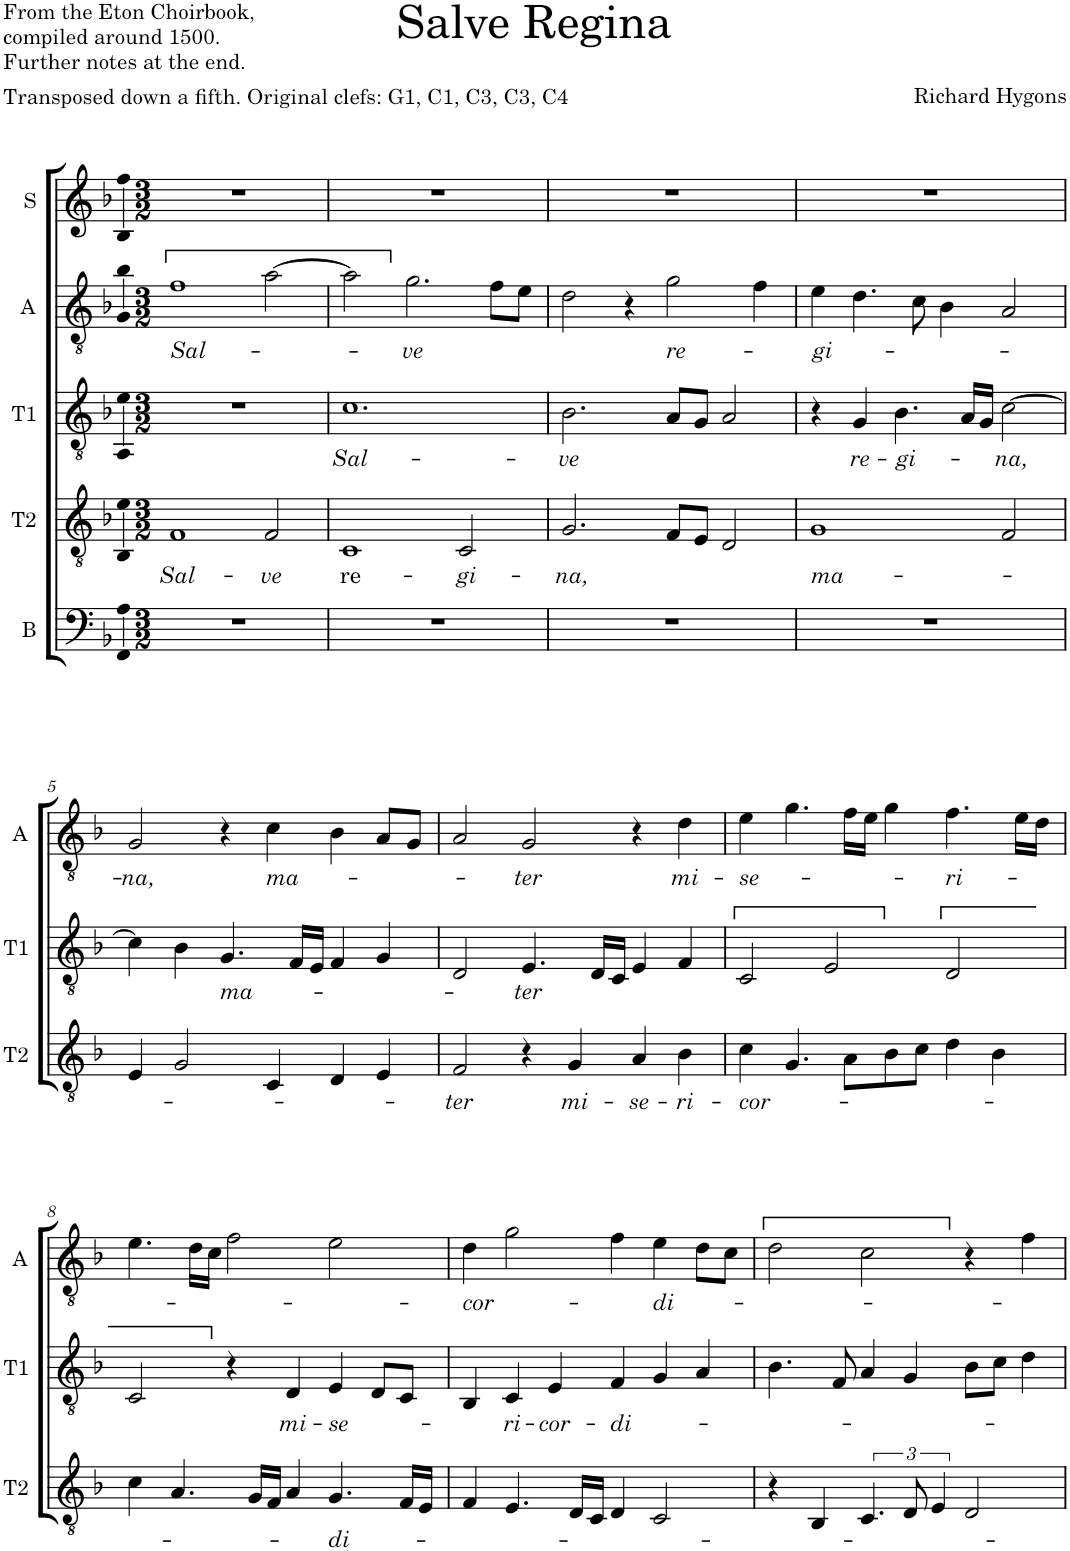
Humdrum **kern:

**kern	**kern	**text	**kern	**text	**kern	**text	**kern
*part5	*part4	*part4	*part3	*part3	*part2	*part2	*part1
*staff5	*staff4	*staff4	*staff3	*staff3	*staff2	*staff2	*staff1
*I"B	*I"T2	*	*I"T1	*	*I"A	*	*I"S
*I'B	*I'T2	*	*I'T1	*	*I'A	*	*I'S
*clefF4	*clefGv2	*	*clefGv2	*	*clefGv2	*	*clefG2
*k[b-]	*k[b-]	*	*k[b-]	*	*k[b-]	*	*k[b-]
*M3/2	*M3/2	*	*M3/2	*	*M3/2	*	*M3/2
=1	=1	=1	=1	=1	=1	=1	=1
!	!	!LO:LY:b	!	!	!	!LO:LY:b	!
1.r	1F	Sal-	1.r	.	1f	Sal-	1.r
!	!	!LO:LY:b	!	!	!	!	!
.	2F/	-ve	.	.	[2a\	.	.
=2	=2	=2	=2	=2	=2	=2	=2
!	!	!LO:LY:b	!	!LO:LY:b	!	!	!
1.r	1C	re-	1.c	Sal-	2a\]	.	1.r
!	!	!	!	!	!	!LO:LY:b	!
.	.	.	.	.	2.g\	-ve	.
!	!	!LO:LY:b	!	!	!	!	!
.	2C/	-gi-	.	.	.	.	.
.	.	.	.	.	8f\L	.	.
.	.	.	.	.	8e\J	.	.
=3	=3	=3	=3	=3	=3	=3	=3
!	!	!LO:LY:b	!	!LO:LY:b	!	!	!
1.r	2.G/	-na,	2.B-\	-ve	2d\	.	1.r
.	.	.	.	.	4r	.	.
!	!	!	!	!	!	!LO:LY:b	!
.	8F/L	.	8A/L	.	2g\	re-	.
.	8E/J	.	8G/J	.	.	.	.
.	2D/	.	2A/	.	.	.	.
.	.	.	.	.	4f\	.	.
=4	=4	=4	=4	=4	=4	=4	=4
!	!	!LO:LY:b	!	!	!	!LO:LY:b	!
1.r	1G	ma-	4r	.	4e\	-gi-	1.r
!	!	!	!	!LO:LY:b	!	!	!
.	.	.	4G/	re-	4.d\	.	.
!	!	!	!	!LO:LY:b	!	!	!
.	.	.	4.B-\	-gi-	.	.	.
.	.	.	.	.	8c\	.	.
.	.	.	.	.	4B-\	.	.
.	.	.	16A/LL	.	.	.	.
.	.	.	16G/JJ	.	.	.	.
!	!	!	!	!LO:LY:b	!	!	!
.	2F/	.	[2c\	-na,	2A/	.	.
!!LO:LB:g=z
=5	=5	=5	=5	=5	=5	=5	=5
!	!	!	!	!	!	!LO:LY:b	!
1.r	4E/	.	4c\]	.	2G/	-na,	1.r
.	2G/	.	4B-\	.	.	.	.
!	!	!	!	!LO:LY:b	!	!	!
.	.	.	4.G/	ma-	4r	.	.
!	!	!	!	!	!	!LO:LY:b	!
.	4C/	.	.	.	4c\	ma-	.
.	.	.	16F/LL	.	.	.	.
.	.	.	16E/JJ	.	.	.	.
.	4D/	.	4F/	.	4B-\	.	.
.	4E/	.	4G/	.	8A/L	.	.
.	.	.	.	.	8G/J	.	.
=6	=6	=6	=6	=6	=6	=6	=6
!	!	!LO:LY:b	!	!	!	!	!
1.r	2F/	-ter	2D/	.	2A/	.	1.r
!	!	!	!	!LO:LY:b	!	!LO:LY:b	!
.	4r	.	4.E/	-ter	2G/	-ter	.
!	!	!LO:LY:b	!	!	!	!	!
.	4G/	mi-	.	.	.	.	.
.	.	.	16D/LL	.	.	.	.
.	.	.	16C/JJ	.	.	.	.
!	!	!LO:LY:b	!	!	!	!	!
.	4A/	-se-	4E/	.	4r	.	.
!	!	!LO:LY:b	!	!	!	!LO:LY:b	!
.	4B-\	-ri-	4F/	.	4d\	mi-	.
=7	=7	=7	=7	=7	=7	=7	=7
!	!	!LO:LY:b	!	!	!	!LO:LY:b	!
1.r	4c\	-cor-	2C/	.	4e\	-se-	1.r
.	4.G/	.	.	.	4.g\	.	.
.	.	.	2E/	.	.	.	.
.	8A\L	.	.	.	16f\LL	.	.
.	.	.	.	.	16e\JJ	.	.
.	8B-\	.	.	.	4g\	.	.
.	8c\J	.	.	.	.	.	.
!	!	!	!	!	!	!LO:LY:b	!
.	4d\	.	2D/	.	4.f\	-ri-	.
.	4B-\	.	.	.	.	.	.
.	.	.	.	.	16e\LL	.	.
.	.	.	.	.	16d\JJ	.	.
!!LO:LB:g=z
=8	=8	=8	=8	=8	=8	=8	=8
1.r	4c\	.	2C/	.	4.e\	.	1.r
.	4.A/	.	.	.	.	.	.
.	.	.	.	.	16d\LL	.	.
.	.	.	.	.	16c\JJ	.	.
.	.	.	4r	.	2f\	.	.
.	16G/LL	.	.	.	.	.	.
.	16F/JJ	.	.	.	.	.	.
!	!	!	!	!LO:LY:b	!	!	!
.	4A/	.	4D/	mi-	.	.	.
!	!	!LO:LY:b	!	!LO:LY:b	!	!	!
.	4.G/	-di-	4E/	-se-	2e\	.	.
.	.	.	8D/L	.	.	.	.
.	16F/LL	.	8C/J	.	.	.	.
.	16E/JJ	.	.	.	.	.	.
=9	=9	=9	=9	=9	=9	=9	=9
!	!	!	!	!	!	!LO:LY:b	!
1.r	4F/	.	4BB-/	.	4d\	-cor-	1.r
!	!	!	!	!LO:LY:b	!	!	!
.	4.E/	.	4C/	-ri-	2g\	.	.
!	!	!	!	!LO:LY:b	!	!	!
.	.	.	4E/	-cor-	.	.	.
.	16D/LL	.	.	.	.	.	.
.	16C/JJ	.	.	.	.	.	.
!	!	!	!	!LO:LY:b	!	!	!
.	4D/	.	4F/	-di-	4f\	.	.
!	!	!	!	!	!	!LO:LY:b	!
.	2C/	.	4G/	.	4e\	-di-	.
.	.	.	4A/	.	8d\L	.	.
.	.	.	.	.	8c\J	.	.
=10	=10	=10	=10	=10	=10	=10	=10
1.r	4r	.	4.B-\	.	2d\	.	1.r
.	4BB-/	.	.	.	.	.	.
.	.	.	8F/	.	.	.	.
.	6.C/	.	4A/	.	2c\	.	.
.	12D/	.	4G/	.	.	.	.
.	6E/	.	.	.	.	.	.
.	2D/	.	8B-\L	.	4r	.	.
.	.	.	8c\J	.	.	.	.
.	.	.	4d\	.	4f\	.	.
=	=	=	=	=	=	=	=
*-	*-	*-	*-	*-	*-	*-	*-
